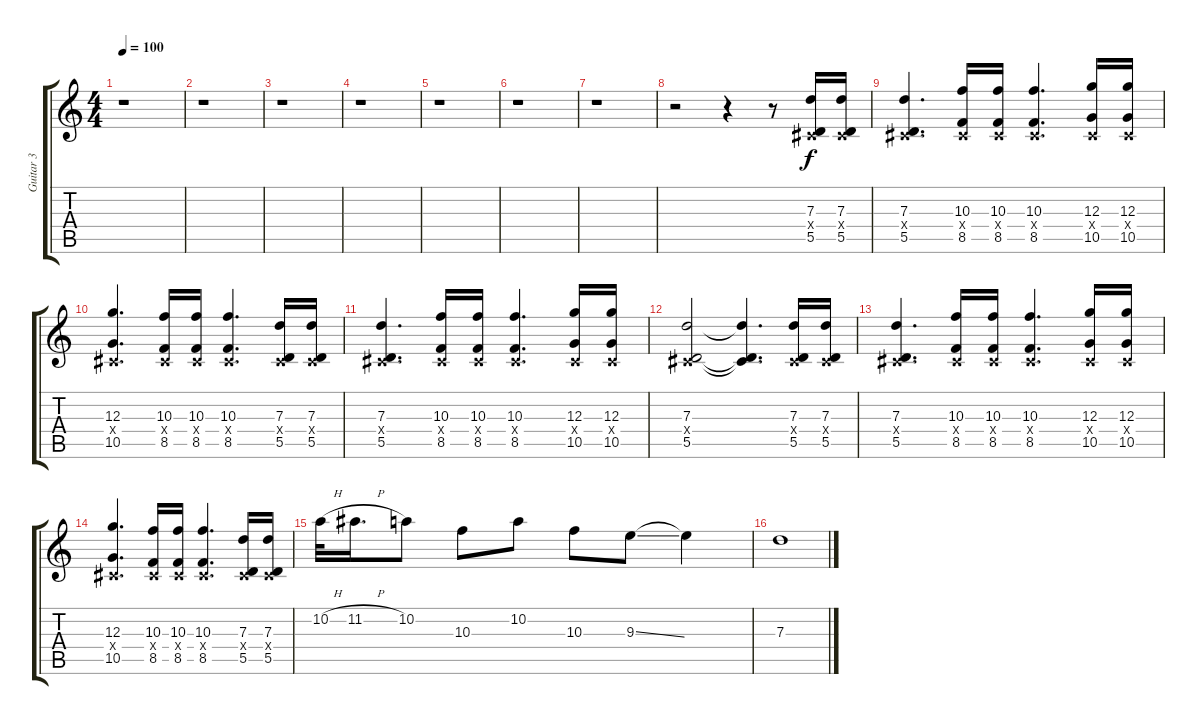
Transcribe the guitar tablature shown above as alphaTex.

\track ("Guitar 3" "Guitar 3") {instrument overdrivenguitar}
\staff {score tabs}
\tuning (E4 B3 G3 D3 A2 E2) {hide}
\ts (4 4)
\tempo 100
\clef g2
\ks c
r.1{dy f} |
r.1 |
r.1 |
r.1 |
r.1 |
r.1 |
r.1 |
r.2 r.4 r.8 (7.3 -1.4{x} 5.5).16 (7.3 -1.4{x} 5.5).16 |
(7.3 -1.4{x} 5.5).4{d} (10.3 -1.4{x} 8.5).16 (10.3 -1.4{x} 8.5).16 (10.3 -1.4{x} 8.5).4{d} (12.3 -1.4{x} 10.5).16 (12.3 -1.4{x} 10.5).16 |
(12.3 -1.4{x} 10.5).4{d} (10.3 -1.4{x} 8.5).16 (10.3 -1.4{x} 8.5).16 (10.3 -1.4{x} 8.5).4{d} (7.3 -1.4{x} 5.5).16 (7.3 -1.4{x} 5.5).16 |
(7.3 -1.4{x} 5.5).4{d} (10.3 -1.4{x} 8.5).16 (10.3 -1.4{x} 8.5).16 (10.3 -1.4{x} 8.5).4{d} (12.3 -1.4{x} 10.5).16 (12.3 -1.4{x} 10.5).16 |
(7.3 -1.4{x} 5.5).2 (7.3{t} -1.4{t} 5.5{t}).4{d} (7.3 -1.4{x} 5.5).16 (7.3 -1.4{x} 5.5).16 |
(7.3 -1.4{x} 5.5).4{d} (10.3 -1.4{x} 8.5).16 (10.3 -1.4{x} 8.5).16 (10.3 -1.4{x} 8.5).4{d} (12.3 -1.4{x} 10.5).16 (12.3 -1.4{x} 10.5).16 |
(12.3 -1.4{x} 10.5).4{d} (10.3 -1.4{x} 8.5).16 (10.3 -1.4{x} 8.5).16 (10.3 -1.4{x} 8.5).4{d} (7.3 -1.4{x} 5.5).16 (7.3 -1.4{x} 5.5).16 |
10.2{h}.32 11.2{h}.16{d} 10.2.8 10.3.8 10.2.8 10.3.8 9.3{ss}.8 9.3{t}.4 |
7.3.1
